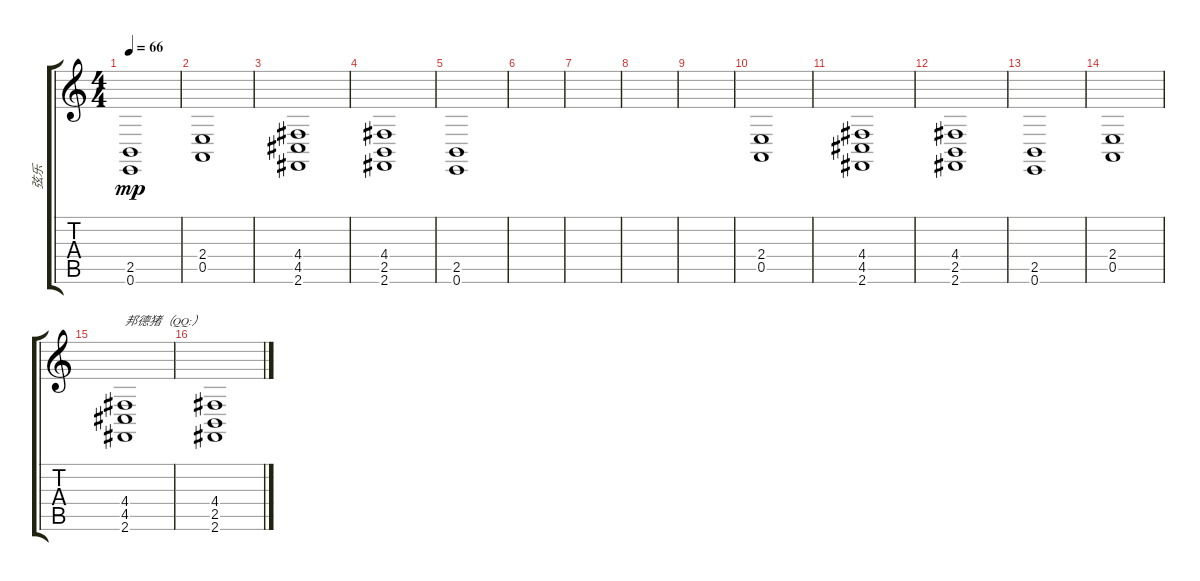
\track ("弦乐" "弦乐") {instrument stringensemble2}
\staff {score tabs}
\tuning (E4 B3 G3 D3 A2 E2) {hide}
\ts (4 4)
\tempo 66
\clef g2
\ks c
(2.5 0.6).1{dy mp} |
(2.4 0.5).1 |
(4.4 4.5 2.6).1 |
(4.4 2.5 2.6).1 |
(2.5 0.6).1 |
|
|
|
|
(2.4 0.5).1 |
(4.4 4.5 2.6).1 |
(4.4 2.5 2.6).1 |
(2.5 0.6).1 |
(2.4 0.5).1 |
(4.4 4.5 2.6).1{txt "邦德猪（QQ:）"} |
(4.4 2.5 2.6).1
